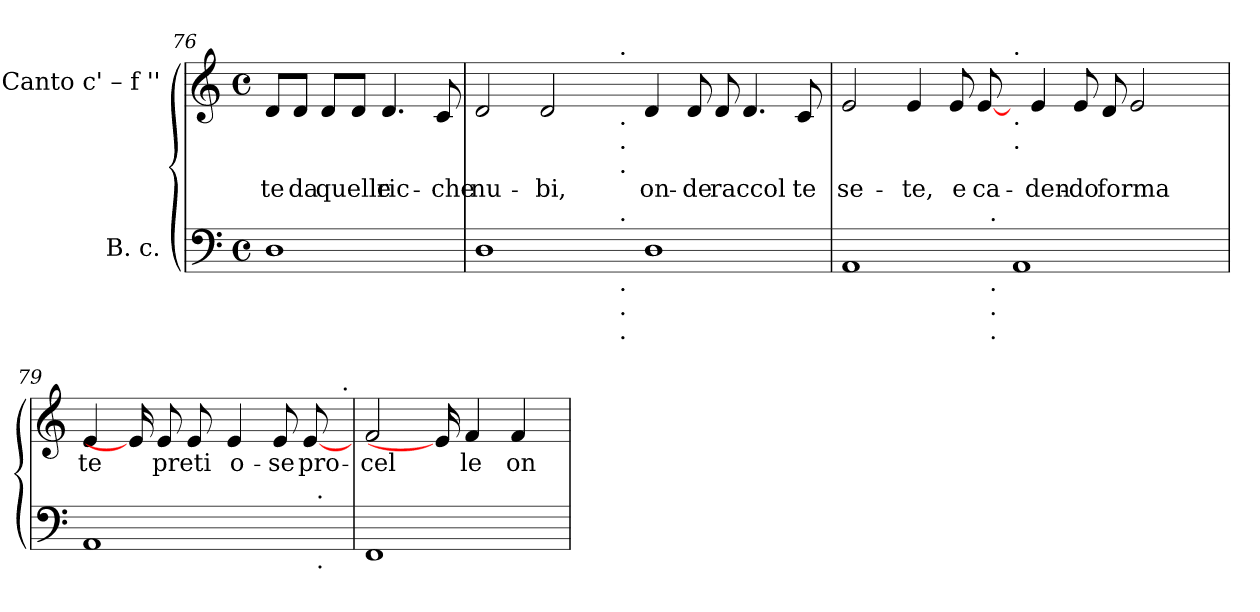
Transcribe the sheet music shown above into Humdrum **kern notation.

**kern	**kern	**text
*part2	*part1	*part1
*staff2	*staff1	*staff1
*I"B. c.	*I"Canto  c' – f ''	*
!!LO:LB:g=z
*clefF4	*clefG2	*
*k[]	*k[]	*
*C:	*C:	*
*M4/4	*M4/4	*
*met(c)	*met(c)	*
=76	=76	=76
!	!	!LO:LY:b:cj
1D	8d/L	te
!	!	!LO:LY:b:cj
.	8d/J	da
!	!	!LO:LY:b:cj
.	8d/L	quelle
!	!	!LO:LY:b:cj
.	8d/J	.
!	!	!LO:LY:b:cj
.	4.d/	ric-
!	!	!LO:LY:b:cj
.	8c/	-che
=77	=77	=77
!	!	!LO:LY:b:cj
*^	*^	*
1D	2ryy	2d/	2ryy	nu-
!	!	!	!	!LO:LY:b:cj
.	4ryy	2d/	4ryy	-bi,
.	8ryy	.	8ryy	.
.	64ryy	.	64ryy	.
!	!	!	!LO:TX:a:t=.	!
!	!	!	!LO:TX:b:t=.	!
!	!	!	!LO:TX:b:t=.	!
!	!	!	!LO:TX:b:t=.	!
!	!LO:TX:a:t=.	!	!	!
!	!LO:TX:b:t=.	!	!	!
!	!LO:TX:b:t=.	!	!	!
!	!LO:TX:b:t=.	!	!	!
.	1ryy	.	1ryy	.
!	!	!	!	!LO:LY:b:cj
1D	.	4d/	.	on-
!	!	!	!	!LO:LY:b:cj
.	.	8d/	.	-de
!	!	!	!	!LO:LY:b:cj
.	.	8d/	.	raccol-
!	!	!	!	!LO:LY:b:cj
.	.	4.d/	.	--
!	!	!	!	!LO:LY:b:cj
.	.	8c/	.	-te
.	16..ryy	.	16..ryy	.
=78	=78	=78	=78	=78
!	!	!	!	!LO:LY:b:cj
*	*	*v	*v	*
1AA	2ryy	2e/	se-
!	!	!	!LO:LY:b:cj
.	4ryy	4e/	-te,
!	!	!	!LO:LY:b:cj
.	8ryy	8e/	e
!	!	!	!LO:LY:b:cj
.	32ryy	[8e/	ca-
!	!LO:TX:a:t=.	!	!
!	!LO:TX:b:t=.	!	!
!	!LO:TX:b:t=.	!	!
!	!LO:TX:b:t=.	!	!
.	1ryy	.	.
!	!	!LO:TX:a:t=.	!
!	!	!LO:TX:b:t=.	!
!	!	!LO:TX:b:t=.	!
1AA	.	16ryy	.
!	!	!	!LO:LY:b:cj
.	.	4e/	-den-
!	!	!	!LO:LY:b:cj
.	.	8e/	-do
!	!	!	!LO:LY:b:cj
.	.	8d/	forma-
!	!	!	!LO:LY:b:cj
.	.	2e/	--
.	8ryy	.	.
16ryy	.	.	.
.	32ryy	.	.
=79	=79	=79	=79
!	!	!	!LO:LY:b:cj
*	*	*^	*
1AA	2ryy	4e/	1ryy	-te
.	.	16e/]	.	.
!	!	!	!	!LO:LY:b:cj
.	.	8e/	.	preti-
!	!	!	!	!LO:LY:b:cj
.	.	8e/	.	--
.	4...ryy	.	.	.
!	!	!	!	!LO:LY:b:cj
.	.	4e/	.	-o-
!	!	!	!	!LO:LY:b:cj
.	.	8e/	.	-se
!	!	!	!	!LO:LY:b:cj
.	.	[8e/	.	pro-
!	!LO:TX:a:t=.	!	!	!
!	!LO:TX:b:t=.	!	!	!
.	16.ryy	.	.	.
16ryy	.	.	32ryy	.
!	!	!	!LO:TX:a:t=.	!
.	.	.	32ryy	.
!!LO:LB:g=z
=80	=80	=80	=80	=80
!	!	!	!	!LO:LY:b:cj
*v	*v	*	*	*
*	*v	*v	*
1FF	2f/	-cel
.	16e/]	.
!	!	!LO:LY:b:cj
.	4f/	le
!	!	!LO:LY:b:cj
.	4f/	on
16ryy	.	.
=	=	=
*-	*-	*-
